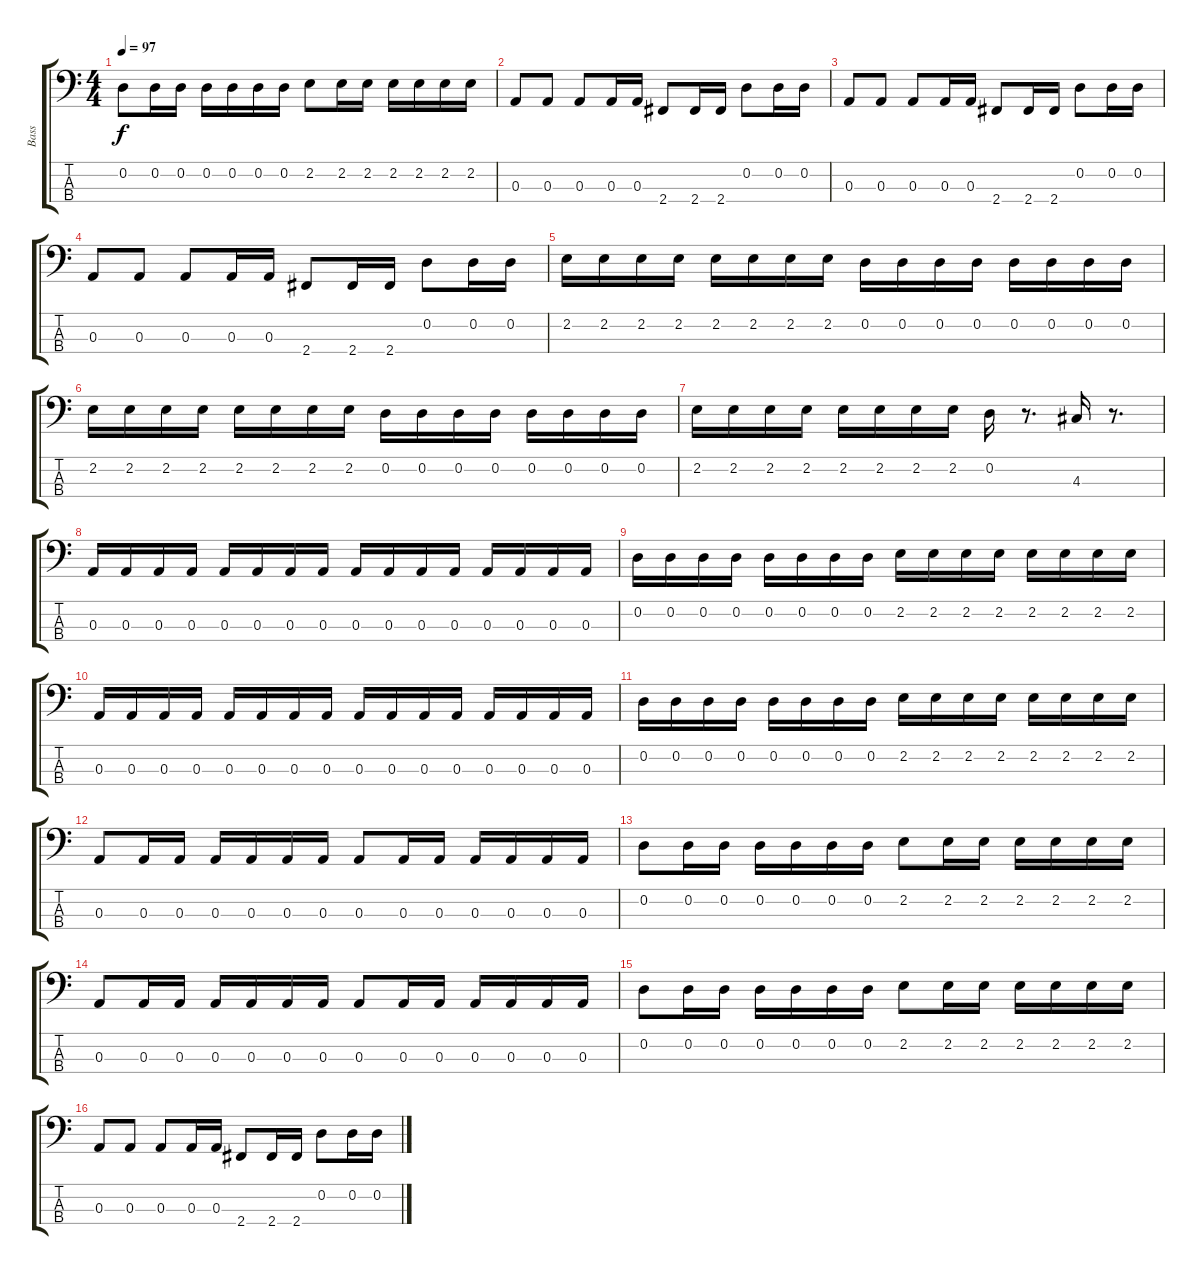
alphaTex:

\track ("Bass" "Bass") {instrument electricbasspick}
\staff {score tabs}
\tuning (G2 D2 A1 E1) {hide}
\ts (4 4)
\tempo 97
\clef f4
\ks c
0.2.8{dy f} 0.2.16 0.2.16 0.2.16 0.2.16 0.2.16 0.2.16 2.2.8 2.2.16 2.2.16 2.2.16 2.2.16 2.2.16 2.2.16 |
0.3.8 0.3.8 0.3.8 0.3.16 0.3.16 2.4.8 2.4.16 2.4.16 0.2.8 0.2.16 0.2.16 |
0.3.8 0.3.8 0.3.8 0.3.16 0.3.16 2.4.8 2.4.16 2.4.16 0.2.8 0.2.16 0.2.16 |
0.3.8 0.3.8 0.3.8 0.3.16 0.3.16 2.4.8 2.4.16 2.4.16 0.2.8 0.2.16 0.2.16 |
2.2.16 2.2.16 2.2.16 2.2.16 2.2.16 2.2.16 2.2.16 2.2.16 0.2.16 0.2.16 0.2.16 0.2.16 0.2.16 0.2.16 0.2.16 0.2.16 |
2.2.16 2.2.16 2.2.16 2.2.16 2.2.16 2.2.16 2.2.16 2.2.16 0.2.16 0.2.16 0.2.16 0.2.16 0.2.16 0.2.16 0.2.16 0.2.16 |
2.2.16 2.2.16 2.2.16 2.2.16 2.2.16 2.2.16 2.2.16 2.2.16 0.2.16 r.8{d} 4.3.16 r.8{d} |
0.3.16 0.3.16 0.3.16 0.3.16 0.3.16 0.3.16 0.3.16 0.3.16 0.3.16 0.3.16 0.3.16 0.3.16 0.3.16 0.3.16 0.3.16 0.3.16 |
0.2.16 0.2.16 0.2.16 0.2.16 0.2.16 0.2.16 0.2.16 0.2.16 2.2.16 2.2.16 2.2.16 2.2.16 2.2.16 2.2.16 2.2.16 2.2.16 |
0.3.16 0.3.16 0.3.16 0.3.16 0.3.16 0.3.16 0.3.16 0.3.16 0.3.16 0.3.16 0.3.16 0.3.16 0.3.16 0.3.16 0.3.16 0.3.16 |
0.2.16 0.2.16 0.2.16 0.2.16 0.2.16 0.2.16 0.2.16 0.2.16 2.2.16 2.2.16 2.2.16 2.2.16 2.2.16 2.2.16 2.2.16 2.2.16 |
0.3.8 0.3.16 0.3.16 0.3.16 0.3.16 0.3.16 0.3.16 0.3.8 0.3.16 0.3.16 0.3.16 0.3.16 0.3.16 0.3.16 |
0.2.8 0.2.16 0.2.16 0.2.16 0.2.16 0.2.16 0.2.16 2.2.8 2.2.16 2.2.16 2.2.16 2.2.16 2.2.16 2.2.16 |
0.3.8 0.3.16 0.3.16 0.3.16 0.3.16 0.3.16 0.3.16 0.3.8 0.3.16 0.3.16 0.3.16 0.3.16 0.3.16 0.3.16 |
0.2.8 0.2.16 0.2.16 0.2.16 0.2.16 0.2.16 0.2.16 2.2.8 2.2.16 2.2.16 2.2.16 2.2.16 2.2.16 2.2.16 |
0.3.8 0.3.8 0.3.8 0.3.16 0.3.16 2.4.8 2.4.16 2.4.16 0.2.8 0.2.16 0.2.16
